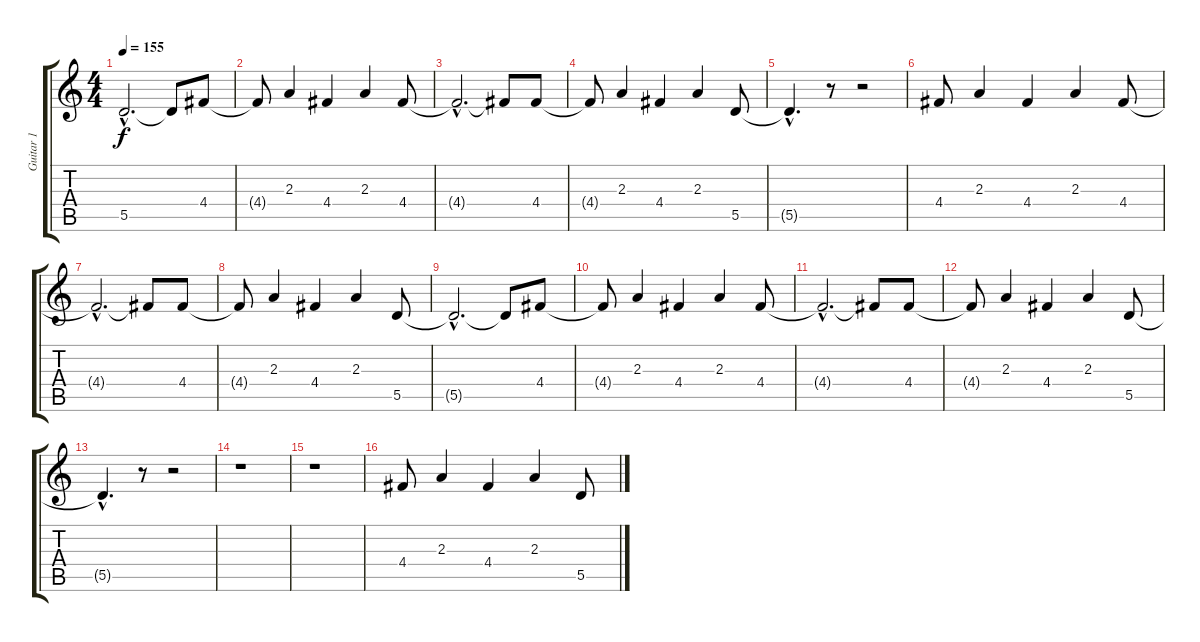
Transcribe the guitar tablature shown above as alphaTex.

\track ("Guitar 1" "Guitar 1") {instrument overdrivenguitar}
\staff {score tabs}
\tuning (E4 B3 G3 D3 A2 E2) {hide}
\ts (4 4)
\tempo 155
\clef g2
\ks c
5.5{hac t}.2{d dy f} 5.5{t}.8 4.4.8 |
4.4{t}.8 2.3.4 4.4.4 2.3.4 4.4.8 |
4.4{hac t}.2{d} 4.4{t}.8 4.4.8 |
4.4{t}.8 2.3.4 4.4.4 2.3.4 5.5.8 |
5.5{hac t}.4{d} r.8 r.2 |
4.4.8 2.3.4 4.4.4 2.3.4 4.4.8 |
4.4{hac t}.2{d} 4.4{t}.8 4.4.8 |
4.4{t}.8 2.3.4 4.4.4 2.3.4 5.5.8 |
5.5{hac t}.2{d} 5.5{t}.8 4.4.8 |
4.4{t}.8 2.3.4 4.4.4 2.3.4 4.4.8 |
4.4{hac t}.2{d} 4.4{t}.8 4.4.8 |
4.4{t}.8 2.3.4 4.4.4 2.3.4 5.5.8 |
5.5{hac t}.4{d} r.8 r.2 |
r.1 |
r.1 |
4.4.8 2.3.4 4.4.4 2.3.4 5.5.8
